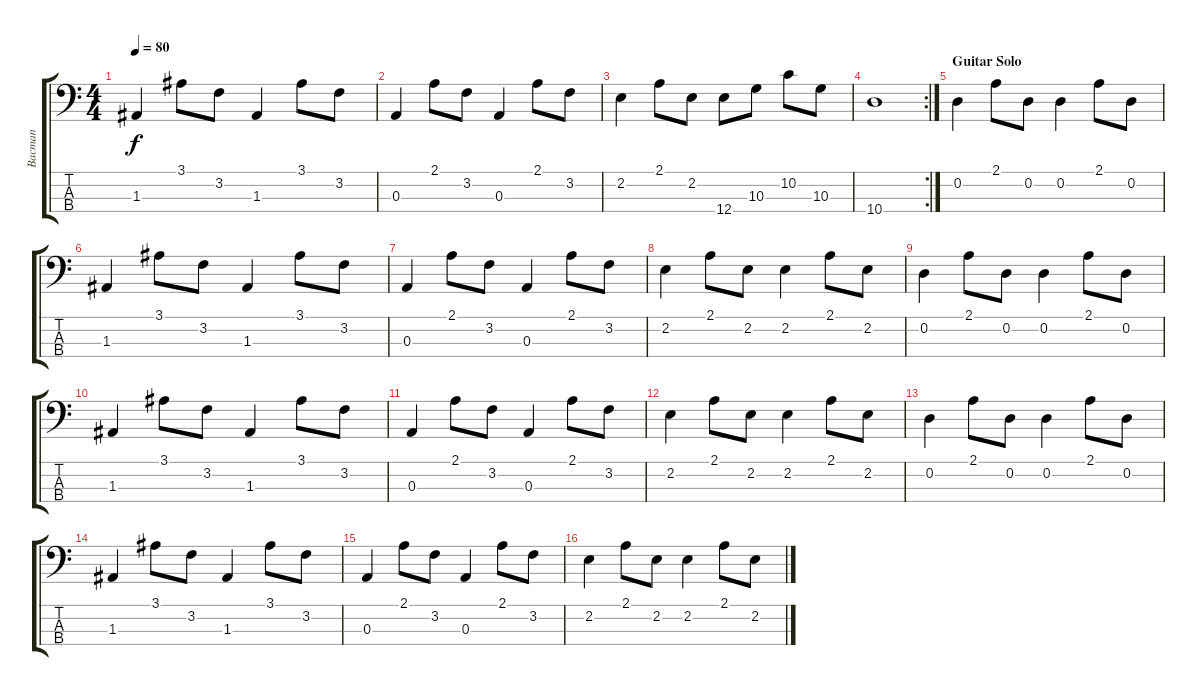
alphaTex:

\track ("Bacman" "Bacman") {instrument fretlessbass}
\staff {score tabs}
\tuning (G2 D2 A1 E1) {hide}
\ts (4 4)
\tempo 80
\clef f4
\ks c
1.3.4{dy f} 3.1.8 3.2.8 1.3.4 3.1.8 3.2.8 |
0.3.4 2.1.8 3.2.8 0.3.4 2.1.8 3.2.8 |
2.2.4 2.1.8 2.2.8 12.4.8 10.3.8 10.2.8 10.3.8 |
\rc 2
10.4.1 |
\section ("" "Guitar Solo")
0.2.4 2.1.8 0.2.8 0.2.4 2.1.8 0.2.8 |
1.3.4 3.1.8 3.2.8 1.3.4 3.1.8 3.2.8 |
0.3.4 2.1.8 3.2.8 0.3.4 2.1.8 3.2.8 |
2.2.4 2.1.8 2.2.8 2.2.4 2.1.8 2.2.8 |
0.2.4 2.1.8 0.2.8 0.2.4 2.1.8 0.2.8 |
1.3.4 3.1.8 3.2.8 1.3.4 3.1.8 3.2.8 |
0.3.4 2.1.8 3.2.8 0.3.4 2.1.8 3.2.8 |
2.2.4 2.1.8 2.2.8 2.2.4 2.1.8 2.2.8 |
0.2.4 2.1.8 0.2.8 0.2.4 2.1.8 0.2.8 |
1.3.4 3.1.8 3.2.8 1.3.4 3.1.8 3.2.8 |
0.3.4 2.1.8 3.2.8 0.3.4 2.1.8 3.2.8 |
2.2.4 2.1.8 2.2.8 2.2.4 2.1.8 2.2.8
